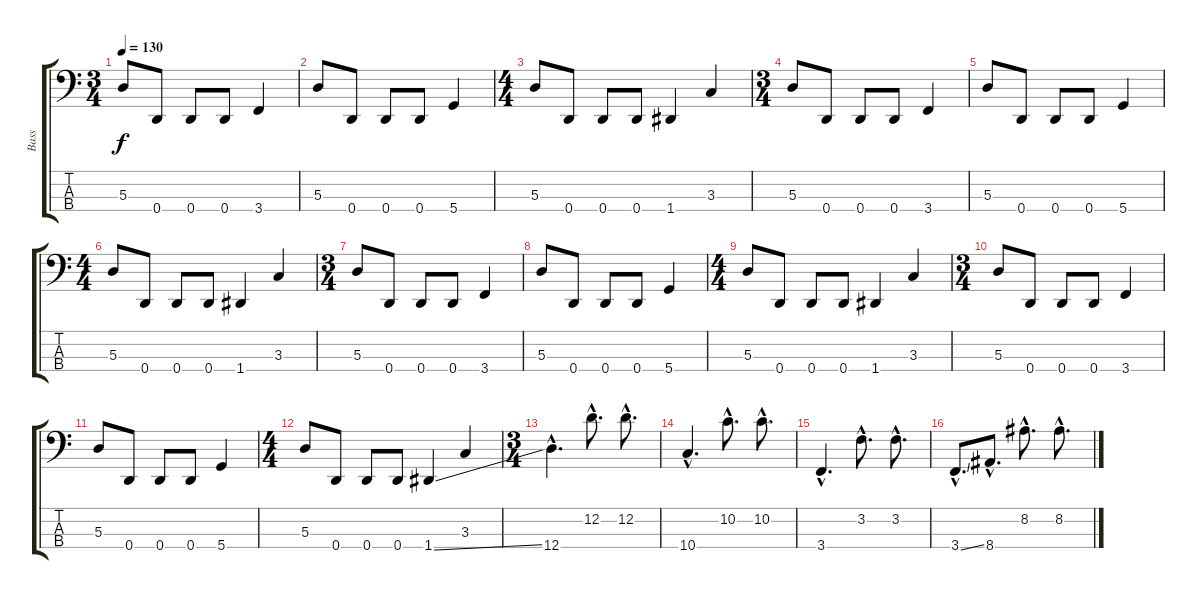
\track ("Bass" "Bass") {instrument slapbass2}
\staff {score tabs}
\tuning (G2 D2 A1 D1) {hide}
\ts (3 4)
\tempo 130
\clef f4
\ks c
5.3.8{dy f} 0.4.8 0.4.8 0.4.8 3.4.4 |
5.3.8 0.4.8 0.4.8 0.4.8 5.4.4 |
\ts (4 4)
5.3.8 0.4.8 0.4.8 0.4.8 1.4.4 3.3.4 |
\ts (3 4)
5.3.8 0.4.8 0.4.8 0.4.8 3.4.4 |
5.3.8 0.4.8 0.4.8 0.4.8 5.4.4 |
\ts (4 4)
5.3.8 0.4.8 0.4.8 0.4.8 1.4.4 3.3.4 |
\ts (3 4)
5.3.8 0.4.8 0.4.8 0.4.8 3.4.4 |
5.3.8 0.4.8 0.4.8 0.4.8 5.4.4 |
\ts (4 4)
5.3.8 0.4.8 0.4.8 0.4.8 1.4.4 3.3.4 |
\ts (3 4)
5.3.8 0.4.8 0.4.8 0.4.8 3.4.4 |
5.3.8 0.4.8 0.4.8 0.4.8 5.4.4 |
\ts (4 4)
5.3.8 0.4.8 0.4.8 0.4.8 1.4{ss}.4 3.3.4 |
\ts (3 4)
12.4{hac}.4{d} 12.2{hac}.8{d} 12.2{hac}.8{d} |
10.4{hac}.4{d} 10.2{hac}.8{d} 10.2{hac}.8{d} |
3.4{hac}.4{d} 3.2{hac}.8{d} 3.2{hac}.8{d} |
3.4{ss hac}.8{d} 8.4{hac}.8{d} 8.2{hac}.8{d} 8.2{hac}.8{d}
